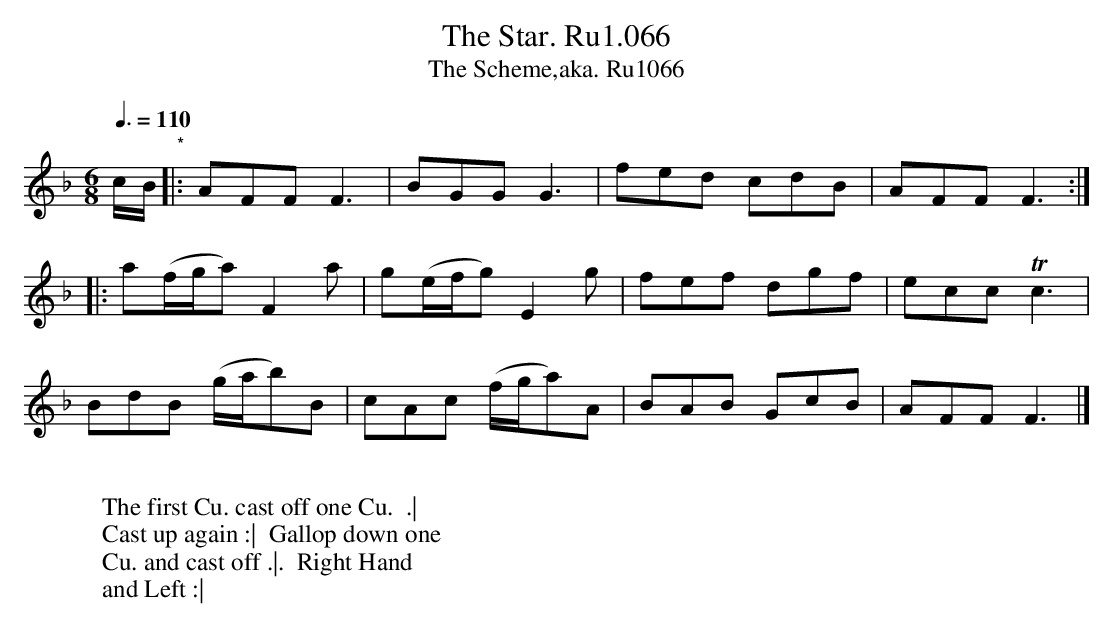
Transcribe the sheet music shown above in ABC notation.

X:1
T:Star. Ru1.066, The
T:Scheme,aka. Ru1066, The
L:1/8
M:6/8
Q:3/8=110
K:F
c/B/"*"|:AFF F3|BGG G3|fed cdB| AFF F3 :|
|: a(f/g/a) F2a|g(e/f/g) E2g |fef dgf|ecc Tc3|
BdB (g/a/b)B|cAc (f/g/a)A|BAB GcB|AFF F3  |]
W:
W: The first Cu. cast off one Cu.  .|
W: Cast up again :|  Gallop down one
W: Cu. and cast off .|.  Right Hand
W: and Left :|
